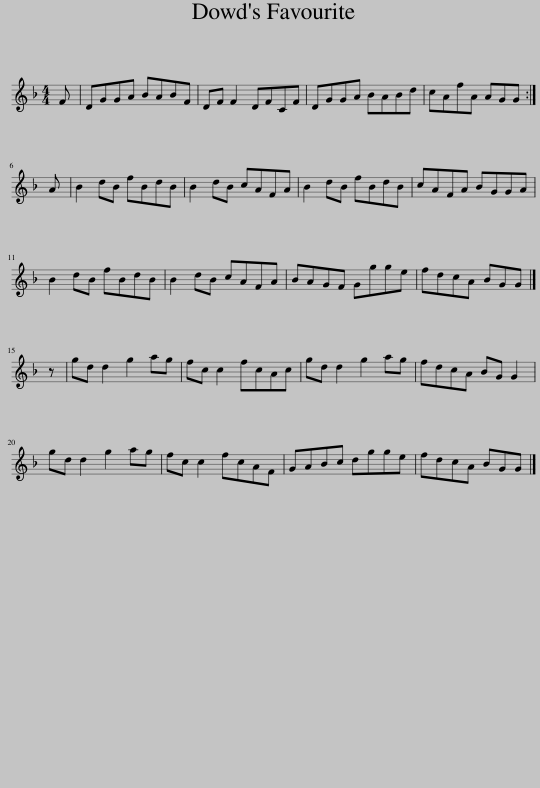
X:1
L:1/8
M:4/4
I:linebreak $
K:F
V:1 treble
V:1
 F | DGGA BABF | DF F2 DFCF | DGGA BABd | cAfA AGG :|$ %5
 A | B2 dB fBdB | B2 dB cAFA | B2 dB fBdB | cAFA BGGA |$ %10
 B2 dB fBdB | B2 dB cAFA | BAGF Ggge | fdcA BGG |]$ z | %15
 gd d2 g2 ag | fc c2 fcAc | gd d2 g2 ag | fdcA BG G2 |$ gd d2 g2 ag | %20
 fc c2 fcAF | GABc dgge | fdcA BGG |] %23
